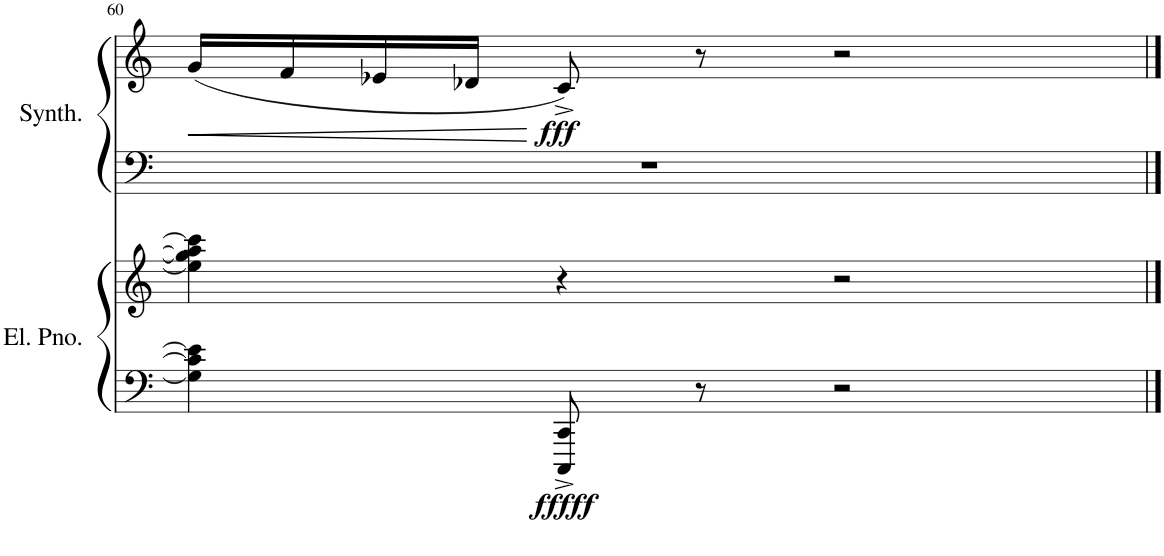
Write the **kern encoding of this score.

**kern	**kern	**dynam	**kern	**kern	**dynam
*part2	*part2	*part2	*part1	*part1	*part1
*staff4	*staff3	*staff3/4	*staff2	*staff1	*staff1/2
*I"Electric Piano	*	*	*I"Saw Synthesizer	*	*
*I'El. Pno.	*	*	*I'Synth.	*	*
!!LO:PB:g=z
*clefF4	*clefG2	*	*clefF4	*clefG2	*
*k[]	*k[]	*	*k[]	*k[]	*
*M4/4	*M4/4	*	*M4/4	*M4/4	*
=60	=60	=60	=60	=60	=60
!	!	!	!	!	!LO:HP:b
4G\] 4c\] 4e\]	4ee\] 4gg\] 4aa-\] 4ccc\]	.	1r	(16g/LL	<
.	.	.	.	16f/	.
.	.	.	.	16e-X/	.
.	.	.	.	16d-X/JJ	.
!	!	!LO:DY:b=2	!	!	!LO:DY:n=1:b
8CCC/^ 8CC/^	4r	fffff	.	8c^/)	[ fff
8r	.	.	.	8r	.
2r	2r	.	.	2r	.
==	==	==	==	==	==
*-	*-	*-	*-	*-	*-
